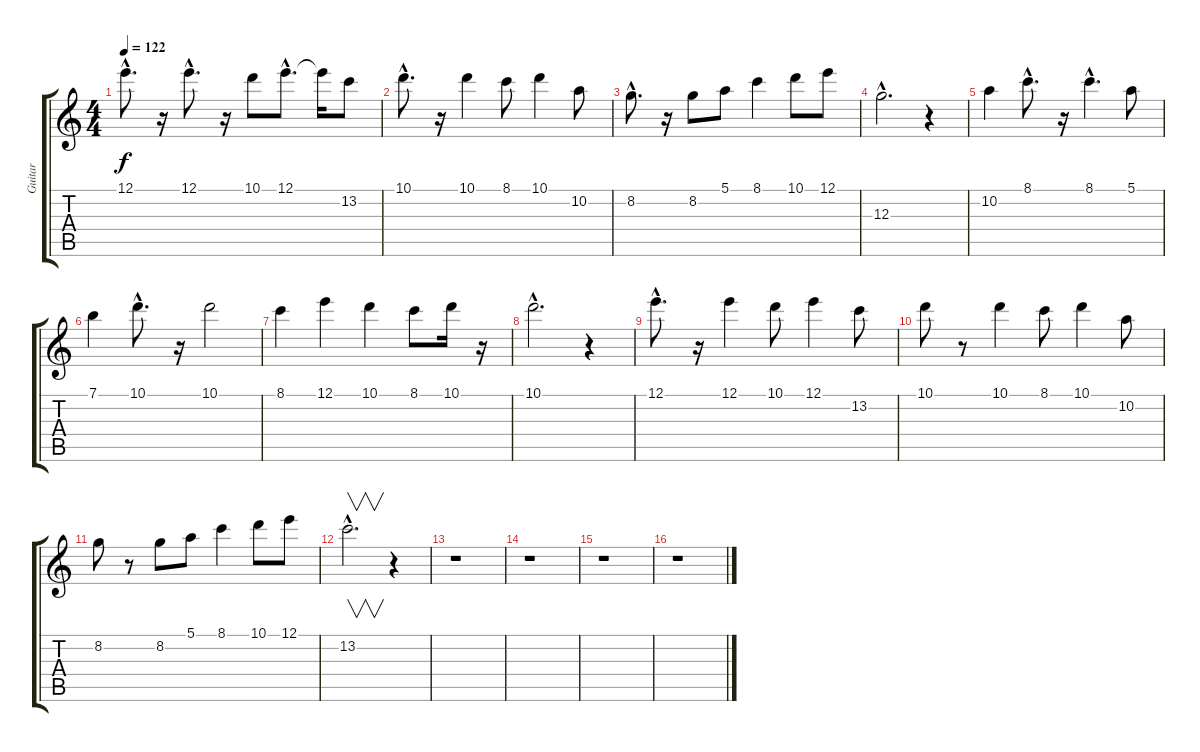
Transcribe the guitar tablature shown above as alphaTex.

\track ("Guitar" "Guitar") {instrument overdrivenguitar}
\staff {score tabs}
\tuning (E4 B3 G3 D3 A2 E2) {hide}
\ts (4 4)
\tempo 122
\clef g2
\ks c
12.1{hac}.8{d dy f} r.16 12.1{hac}.8{d} r.16 10.1.8 12.1{hac}.8{d} 12.1{t}.16 13.2.8 |
10.1{hac}.8{d} r.16 10.1.4 8.1.8 10.1.4 10.2.8 |
8.2{hac}.8{d} r.16 8.2.8 5.1.8 8.1.4 10.1.8 12.1.8 |
12.3{hac}.2{d} r.4 |
10.2.4 8.1{hac}.8{d} r.16 8.1{hac}.4{d} 5.1.8 |
7.1.4 10.1{hac}.8{d} r.16 10.1.2 |
8.1.4 12.1.4 10.1.4 8.1.8 10.1.16 r.16 |
10.1{hac}.2{d} r.4 |
12.1{hac}.8{d} r.16 12.1.4 10.1.8 12.1.4 13.2.8 |
10.1.8 r.8 10.1.4 8.1.8 10.1.4 10.2.8 |
8.2.8 r.8 8.2.8 5.1.8 8.1.4 10.1.8 12.1.8 |
13.2{hac}.2{v d} r.4 |
r.1 |
r.1 |
r.1 |
r.1
